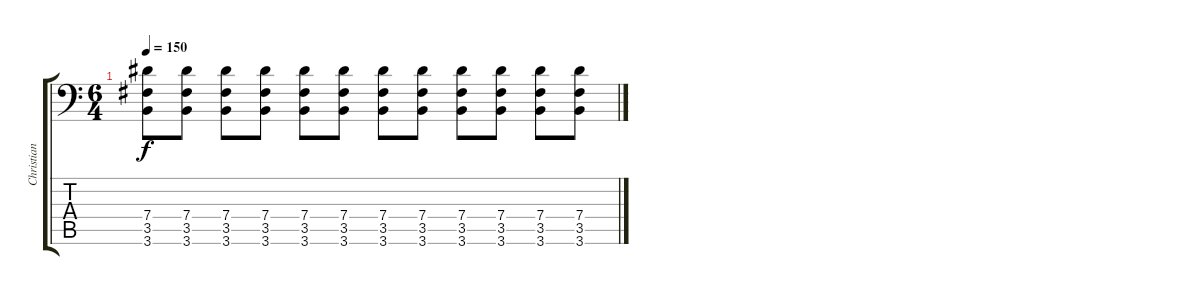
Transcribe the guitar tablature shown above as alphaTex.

\track ("Christian" "Christian") {instrument distortionguitar}
\staff {score tabs}
\tuning (Bb3 F3 Db3 Ab2 Eb2 Ab1) {hide}
\ts (6 4)
\tempo 150
\clef f4
\ks c
(7.4 3.5 3.6).8{dy f} (7.4 3.5 3.6).8 (7.4 3.5 3.6).8 (7.4 3.5 3.6).8 (7.4 3.5 3.6).8 (7.4 3.5 3.6).8 (7.4 3.5 3.6).8 (7.4 3.5 3.6).8 (7.4 3.5 3.6).8 (7.4 3.5 3.6).8 (7.4 3.5 3.6).8 (7.4 3.5 3.6).8
